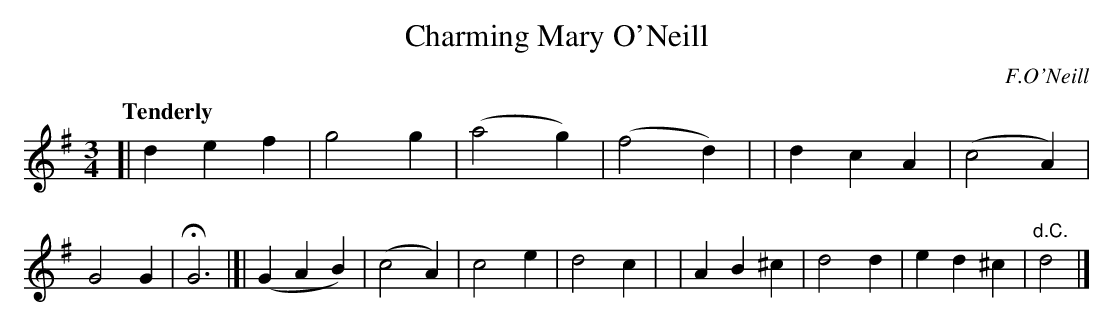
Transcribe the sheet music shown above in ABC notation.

X:1
T: Charming Mary O'Neill
O: F.O'Neill
Q: "Tenderly"
M: 3/4
L: 1/8
K: Dmix
[| d2 e2 f2 | g4 g2 | (a4 g2) | (f4 d2) |\
|  d2 c2 A2 | (c4 A2) | G4 G2 | HG6 \
|[| (G2 A2 B2) | (c4 A2) | c4 e2 | d4 c2 |\
|  A2 B2 ^c2 | d4 d2 | e2 d2 ^c2 | "d.C."d4 |]
